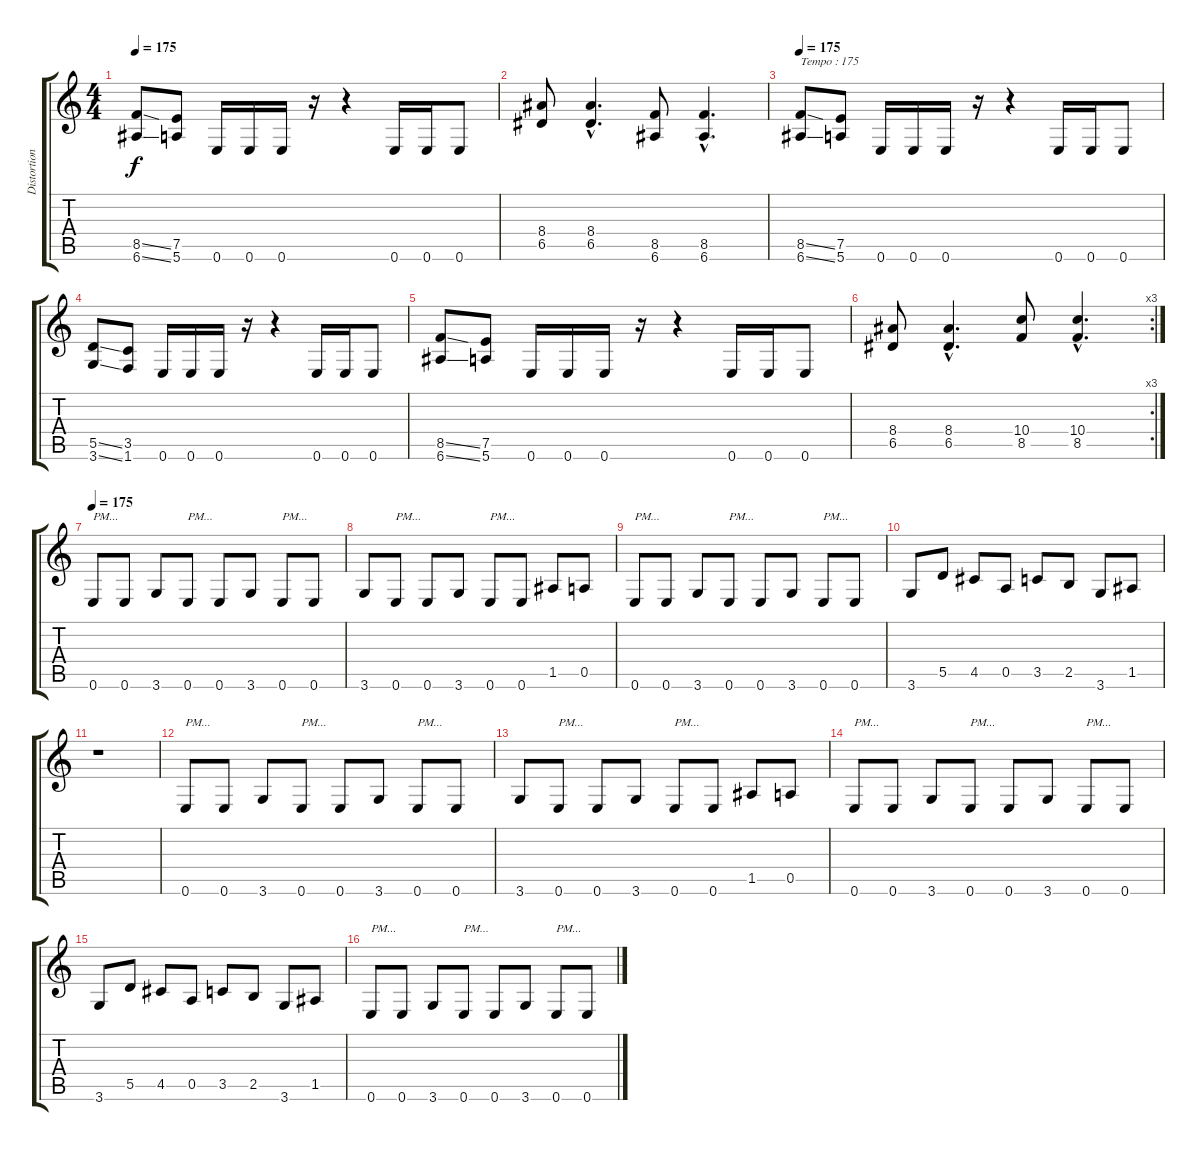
\track ("Distortion Guitar" "Distortion") {instrument overdrivenguitar}
\staff {score tabs}
\tuning (E4 B3 G3 D3 A2 E2) {hide}
\ts (4 4)
\tempo 175
\clef g2
\ks c
(8.5{ss} 6.6{ss}).8{dy f} (7.5 5.6).8 0.6.16 0.6.16 0.6.16 r.16 r.4 0.6.16 0.6.16 0.6.8 |
(8.4 6.5).8 (8.4{hac} 6.5{hac}).4{d} (8.5 6.6).8 (8.5{hac} 6.6{hac}).4{d} |
\tempo 175
(8.5{ss} 6.6{ss}).8{txt "Tempo : 175"} (7.5 5.6).8 0.6.16 0.6.16 0.6.16 r.16 r.4 0.6.16 0.6.16 0.6.8 |
(5.5{ss} 3.6{ss}).8 (3.5 1.6).8 0.6.16 0.6.16 0.6.16 r.16 r.4 0.6.16 0.6.16 0.6.8 |
(8.5{ss} 6.6{ss}).8 (7.5 5.6).8 0.6.16 0.6.16 0.6.16 r.16 r.4 0.6.16 0.6.16 0.6.8 |
\rc 3
(8.4 6.5).8 (8.4{hac} 6.5{hac}).4{d} (10.4 8.5).8 (10.4{hac} 8.5{hac}).4{d} |
\tempo 175
0.6.8{txt "PM..."} 0.6.8 3.6.8 0.6.8{txt "PM..."} 0.6.8 3.6.8 0.6.8{txt "PM..."} 0.6.8 |
3.6.8 0.6.8{txt "PM..."} 0.6.8 3.6.8 0.6.8{txt "PM..."} 0.6.8 1.5.8 0.5.8 |
0.6.8{txt "PM..."} 0.6.8 3.6.8 0.6.8{txt "PM..."} 0.6.8 3.6.8 0.6.8{txt "PM..."} 0.6.8 |
3.6.8 5.5.8 4.5.8 0.5.8 3.5.8 2.5.8 3.6.8 1.5.8 |
r.1 |
0.6.8{txt "PM..."} 0.6.8 3.6.8 0.6.8{txt "PM..."} 0.6.8 3.6.8 0.6.8{txt "PM..."} 0.6.8 |
3.6.8 0.6.8{txt "PM..."} 0.6.8 3.6.8 0.6.8{txt "PM..."} 0.6.8 1.5.8 0.5.8 |
0.6.8{txt "PM..."} 0.6.8 3.6.8 0.6.8{txt "PM..."} 0.6.8 3.6.8 0.6.8{txt "PM..."} 0.6.8 |
3.6.8 5.5.8 4.5.8 0.5.8 3.5.8 2.5.8 3.6.8 1.5.8 |
0.6.8{txt "PM..."} 0.6.8 3.6.8 0.6.8{txt "PM..."} 0.6.8 3.6.8 0.6.8{txt "PM..."} 0.6.8
